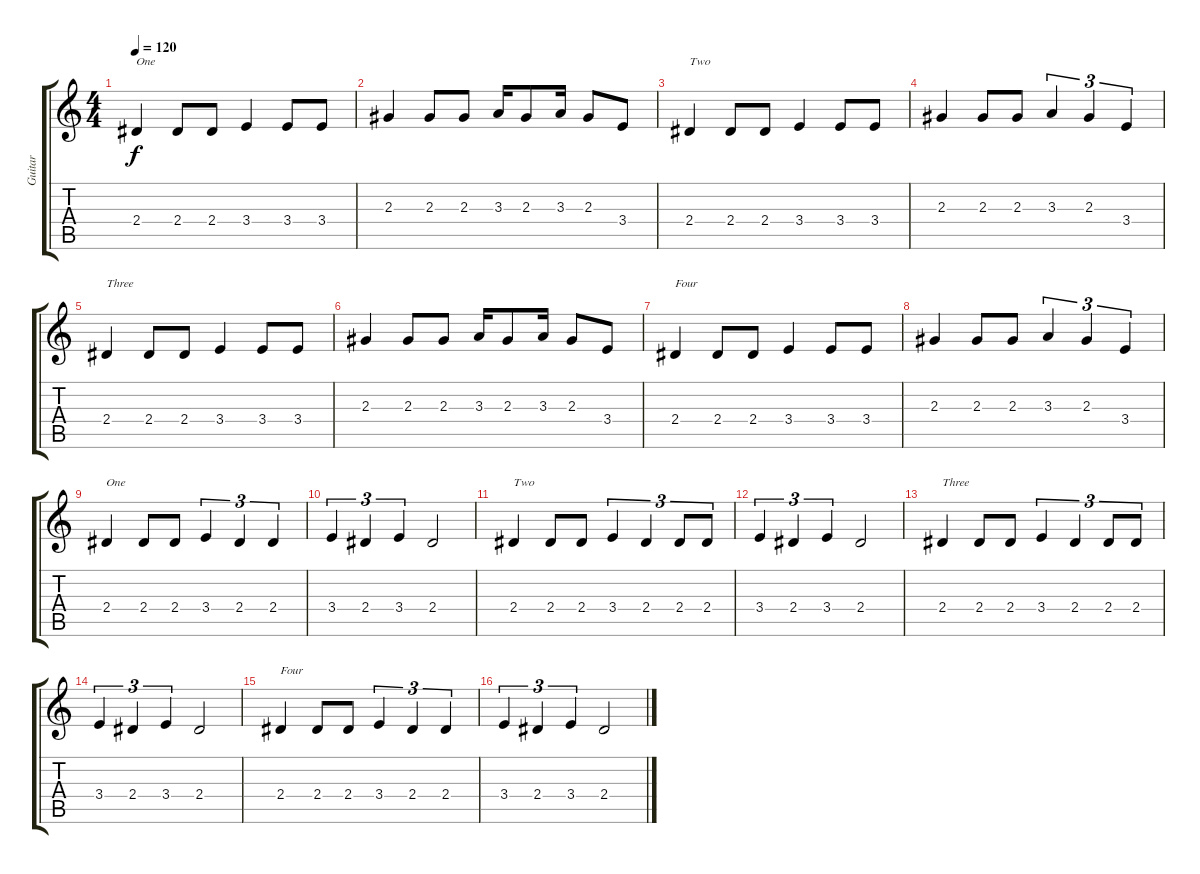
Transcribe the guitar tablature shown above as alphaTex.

\track ("Guitar" "Guitar") {instrument distortionguitar}
\staff {score tabs}
\tuning (Eb4 Bb3 Gb3 Db3 Ab2 Eb2) {hide}
\ts (4 4)
\tempo 120
\clef g2
\ks c
2.4.4{txt "One" dy f} 2.4.8 2.4.8 3.4.4 3.4.8 3.4.8 |
2.3.4 2.3.8 2.3.8 3.3.16 2.3.8 3.3.16 2.3.8 3.4.8 |
2.4.4{txt "Two"} 2.4.8 2.4.8 3.4.4 3.4.8 3.4.8 |
2.3.4 2.3.8 2.3.8 3.3.4{tu (3 2)} 2.3.4{tu (3 2)} 3.4.4{tu (3 2)} |
2.4.4{txt "Three"} 2.4.8 2.4.8 3.4.4 3.4.8 3.4.8 |
2.3.4 2.3.8 2.3.8 3.3.16 2.3.8 3.3.16 2.3.8 3.4.8 |
2.4.4{txt "Four"} 2.4.8 2.4.8 3.4.4 3.4.8 3.4.8 |
2.3.4 2.3.8 2.3.8 3.3.4{tu (3 2)} 2.3.4{tu (3 2)} 3.4.4{tu (3 2)} |
2.4.4{txt "One"} 2.4.8 2.4.8 3.4.4{tu (3 2)} 2.4.4{tu (3 2)} 2.4.4{tu (3 2)} |
3.4.4{tu (3 2)} 2.4.4{tu (3 2)} 3.4.4{tu (3 2)} 2.4.2 |
2.4.4{txt "Two"} 2.4.8 2.4.8 3.4.4{tu (3 2)} 2.4.4{tu (3 2)} 2.4.8{tu (3 2)} 2.4.8{tu (3 2)} |
3.4.4{tu (3 2)} 2.4.4{tu (3 2)} 3.4.4{tu (3 2)} 2.4.2 |
2.4.4{txt "Three"} 2.4.8 2.4.8 3.4.4{tu (3 2)} 2.4.4{tu (3 2)} 2.4.8{tu (3 2)} 2.4.8{tu (3 2)} |
3.4.4{tu (3 2)} 2.4.4{tu (3 2)} 3.4.4{tu (3 2)} 2.4.2 |
2.4.4{txt "Four"} 2.4.8 2.4.8 3.4.4{tu (3 2)} 2.4.4{tu (3 2)} 2.4.4{tu (3 2)} |
3.4.4{tu (3 2)} 2.4.4{tu (3 2)} 3.4.4{tu (3 2)} 2.4.2
